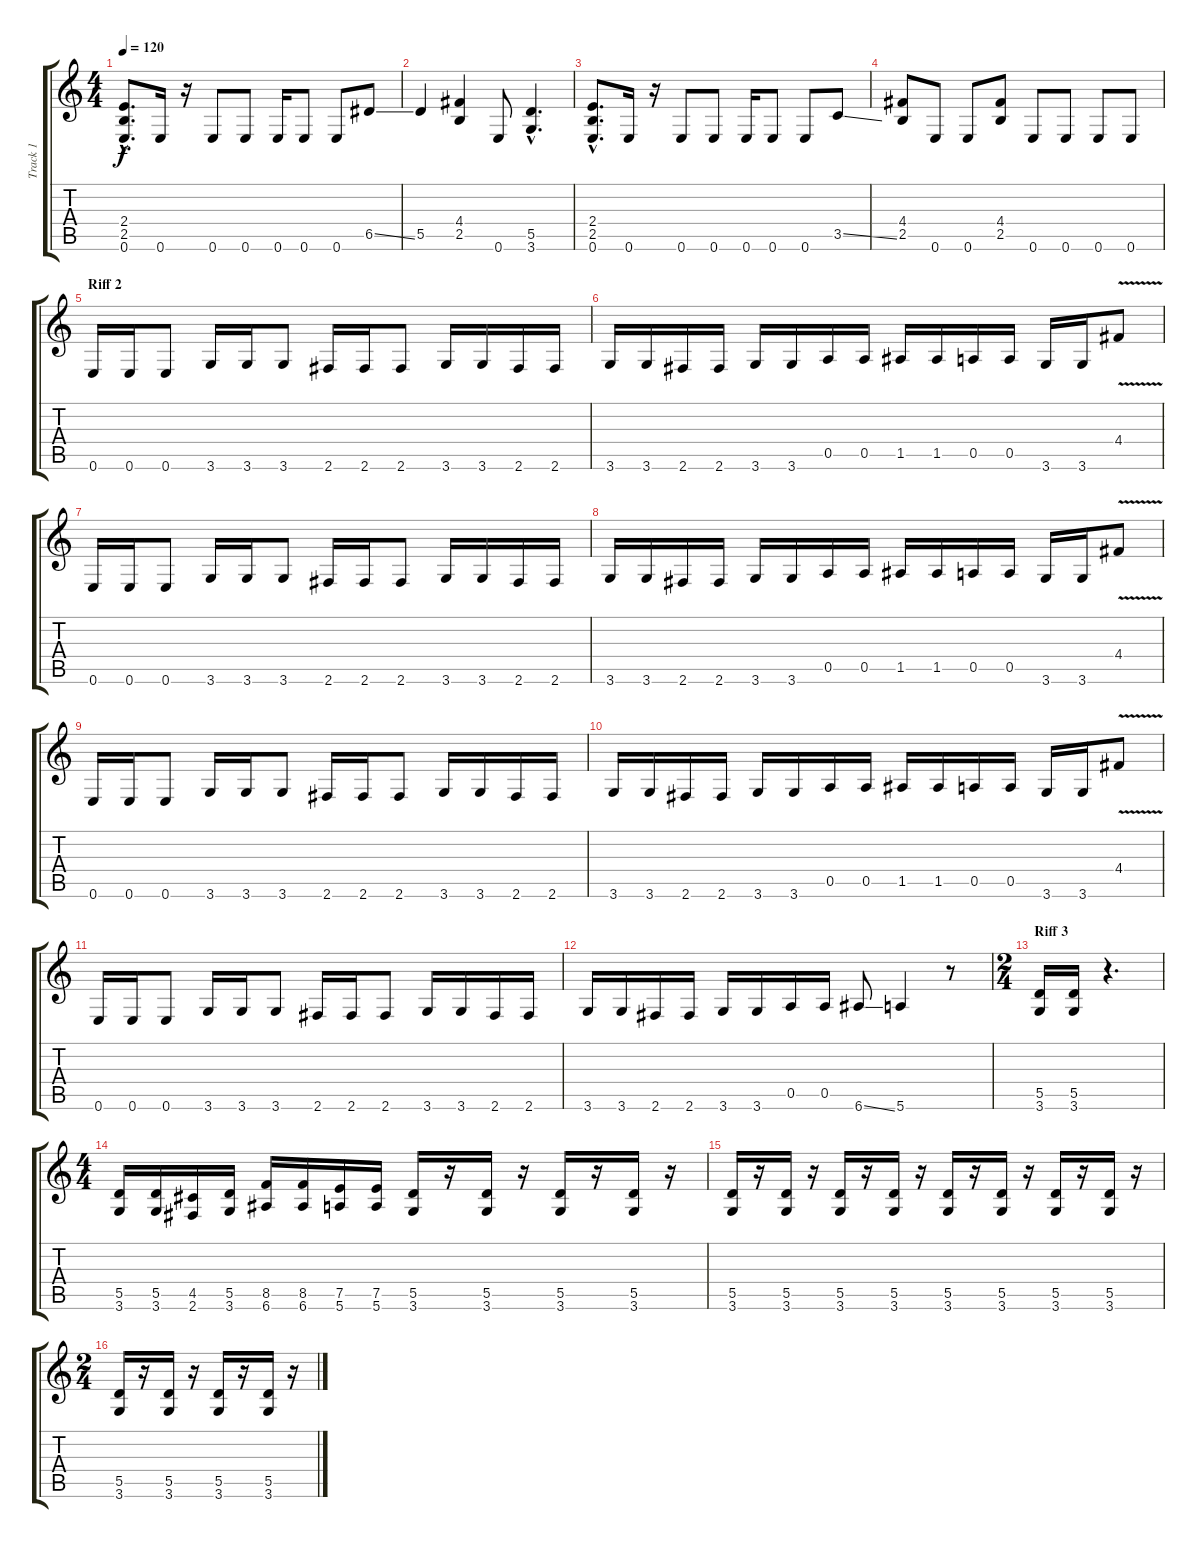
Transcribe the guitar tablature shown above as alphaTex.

\track ("Track 1" "Track 1") {instrument distortionguitar}
\staff {score tabs}
\tuning (E4 B3 G3 D3 A2 E2) {hide}
\ts (4 4)
\tempo 120
\clef g2
\ks c
(2.4{hac} 2.5{hac} 0.6{hac}).8{d dy f} 0.6.16 r.16 0.6.8 0.6.8 0.6.16 0.6.8 0.6.8 6.5{ss}.8 |
5.5.4 (4.4 2.5).4 0.6.8 (5.5{hac} 3.6{hac}).4{d} |
(2.4{hac} 2.5{hac} 0.6{hac}).8{d} 0.6.16 r.16 0.6.8 0.6.8 0.6.16 0.6.8 0.6.8 3.5{ss}.8 |
(4.4 2.5).8 0.6.8 0.6.8 (4.4 2.5).8 0.6.8 0.6.8 0.6.8 0.6.8 |
\section ("" "Riff 2")
0.6.16 0.6.16 0.6.8 3.6.16 3.6.16 3.6.8 2.6.16 2.6.16 2.6.8 3.6.16 3.6.16 2.6.16 2.6.16 |
3.6.16 3.6.16 2.6.16 2.6.16 3.6.16 3.6.16 0.5.16 0.5.16 1.5.16 1.5.16 0.5.16 0.5.16 3.6.16 3.6.16 4.4{v}.8{instrument guitarharmonics} |
0.6.16{instrument distortionguitar} 0.6.16 0.6.8 3.6.16 3.6.16 3.6.8 2.6.16 2.6.16 2.6.8 3.6.16 3.6.16 2.6.16 2.6.16 |
3.6.16 3.6.16 2.6.16 2.6.16 3.6.16 3.6.16 0.5.16 0.5.16 1.5.16 1.5.16 0.5.16 0.5.16 3.6.16 3.6.16 4.4{v}.8{instrument guitarharmonics} |
0.6.16{instrument distortionguitar} 0.6.16 0.6.8 3.6.16 3.6.16 3.6.8 2.6.16 2.6.16 2.6.8 3.6.16 3.6.16 2.6.16 2.6.16 |
3.6.16 3.6.16 2.6.16 2.6.16 3.6.16 3.6.16 0.5.16 0.5.16 1.5.16 1.5.16 0.5.16 0.5.16 3.6.16 3.6.16 4.4{v}.8{instrument guitarharmonics} |
0.6.16{instrument distortionguitar} 0.6.16 0.6.8 3.6.16 3.6.16 3.6.8 2.6.16 2.6.16 2.6.8 3.6.16 3.6.16 2.6.16 2.6.16 |
3.6.16 3.6.16 2.6.16 2.6.16 3.6.16 3.6.16 0.5.16 0.5.16 6.6{ss}.8 5.6.4 r.8 |
\ts (2 4)
\section ("" "Riff 3")
(5.5 3.6).16 (5.5 3.6).16 r.4{d} |
\ts (4 4)
(5.5 3.6).16 (5.5 3.6).16 (4.5 2.6).16 (5.5 3.6).16 (8.5 6.6).16 (8.5 6.6).16 (7.5 5.6).16 (7.5 5.6).16 (5.5 3.6).16 r.16 (5.5 3.6).16 r.16 (5.5 3.6).16 r.16 (5.5 3.6).16 r.16 |
(5.5 3.6).16 r.16 (5.5 3.6).16 r.16 (5.5 3.6).16 r.16 (5.5 3.6).16 r.16 (5.5 3.6).16 r.16 (5.5 3.6).16 r.16 (5.5 3.6).16 r.16 (5.5 3.6).16 r.16 |
\ts (2 4)
(5.5 3.6).16 r.16 (5.5 3.6).16 r.16 (5.5 3.6).16 r.16 (5.5 3.6).16 r.16
